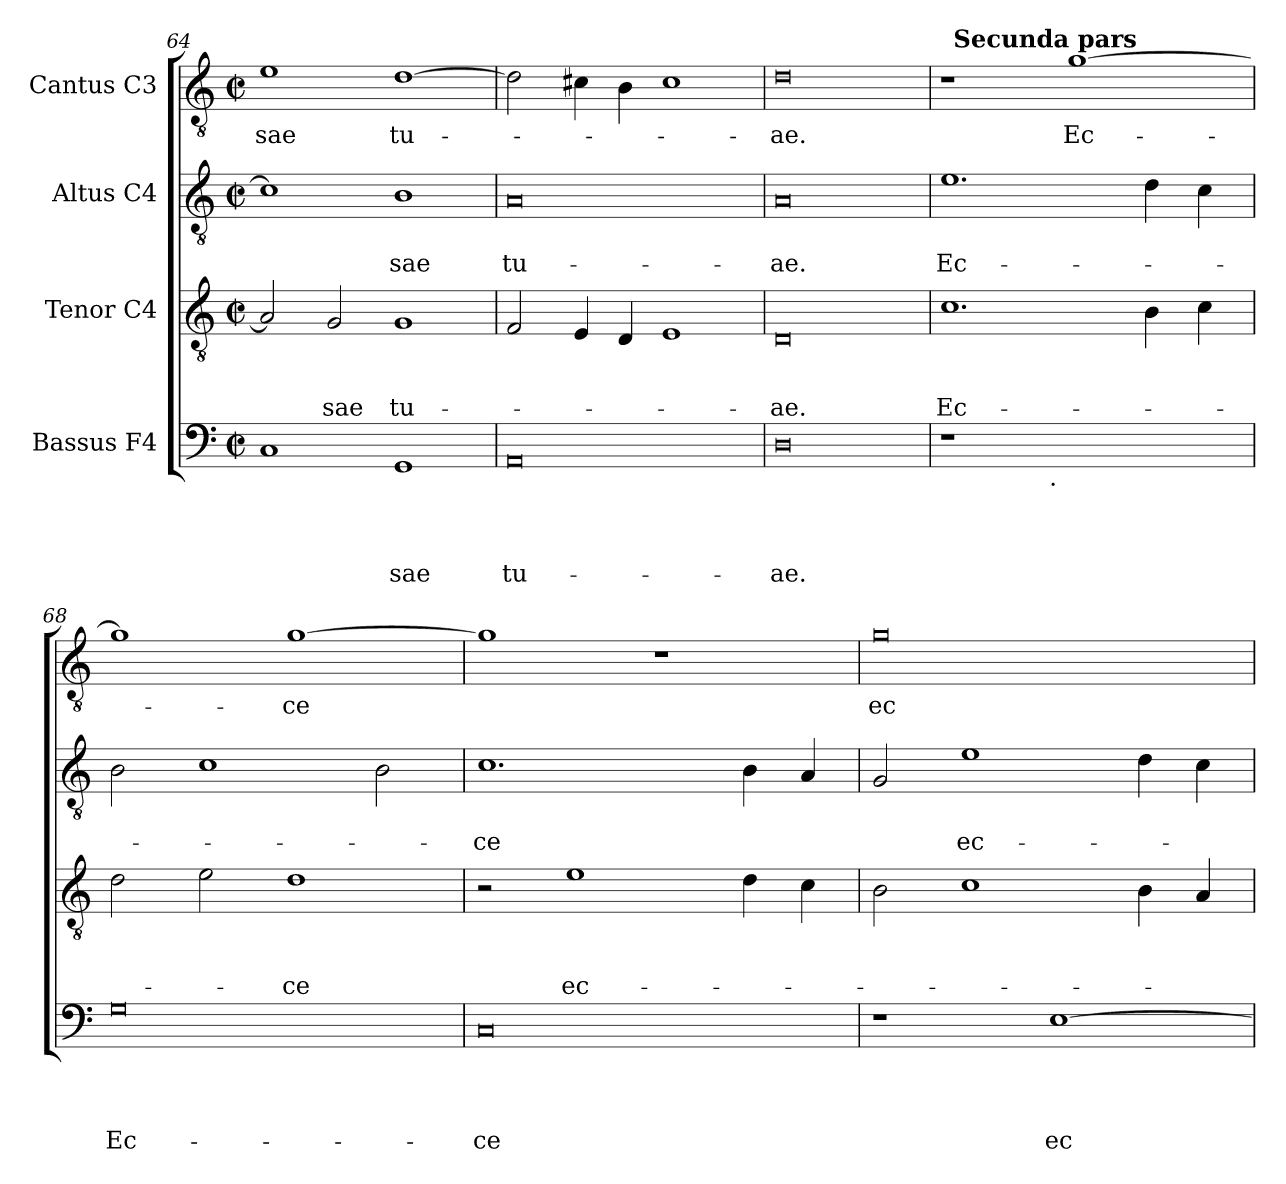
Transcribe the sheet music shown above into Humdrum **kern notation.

**kern	**text	**text	**text	**text	**kern	**text	**text	**text	**kern	**text	**text	**kern	**text
*part4	*part4	*part4	*part4	*part4	*part3	*part3	*part3	*part3	*part2	*part2	*part2	*part1	*part1
*staff4	*staff4	*staff4	*staff4	*staff4	*staff3	*staff3	*staff3	*staff3	*staff2	*staff2	*staff2	*staff1	*staff1
*I"Bassus F4	*	*	*	*	*I"Tenor C4	*	*	*	*I"Altus C4	*	*	*I"Cantus C3	*
*clefF4	*	*	*	*	*clefGv2	*	*	*	*clefGv2	*	*	*clefGv2	*
*k[]	*	*	*	*	*k[]	*	*	*	*k[]	*	*	*k[]	*
*C:	*	*	*	*	*C:	*	*	*	*C:	*	*	*C:	*
*M2/2	*	*	*	*	*M2/2	*	*	*	*M2/2	*	*	*M2/2	*
*met(c|)	*	*	*	*	*met(c|)	*	*	*	*met(c|)	*	*	*met(c|)	*
=64	=64	=64	=64	=64	=64	=64	=64	=64	=64	=64	=64	=64	=64
!	!	!	!	!	!	!	!	!	!	!	!	!	!LO:LY:b
1C	.	.	.	.	2A/]	.	.	.	1c]	.	.	1e	-sae
!	!	!	!	!	!	!	!	!LO:LY:b	!	!	!	!	!
.	.	.	.	.	2G/	.	.	-sae	.	.	.	.	.
!	!	!	!	!LO:LY:b	!	!	!	!LO:LY:b	!	!	!LO:LY:b	!	!LO:LY:b
1GG	.	.	.	-sae	1G	.	.	tu-	1B	.	-sae	[>1d	tu-
=65	=65	=65	=65	=65	=65	=65	=65	=65	=65	=65	=65	=65	=65
!	!	!	!	!LO:LY:b	!	!	!	!	!	!	!LO:LY:b	!	!
0AA	.	.	.	tu-	2F/	.	.	.	0A	.	tu-	2d\]	.
.	.	.	.	.	4E/	.	.	.	.	.	.	4c#X\	.
.	.	.	.	.	4D/	.	.	.	.	.	.	4B\	.
.	.	.	.	.	1E	.	.	.	.	.	.	1c#	.
=66	=66	=66	=66	=66	=66	=66	=66	=66	=66	=66	=66	=66	=66
!	!	!	!	!LO:LY:b	!	!	!	!LO:LY:b	!	!	!LO:LY:b	!	!LO:LY:b
0D	.	.	.	-ae.	0D	.	.	-ae.	0A	.	-ae.	0d	-ae.
!!LO:PB:g=z
=67	=67	=67	=67	=67	=67	=67	=67	=67	=67	=67	=67	=67	=67
!	!	!	!	!	!	!	!	!LO:LY:b	!	!	!LO:LY:b	!	!
*^	*	*	*	*	*	*	*	*	*	*	*	*^	*
1r	2...ryy	.	.	.	.	1.c	.	.	Ec-	1.e	.	Ec-	1r	32ryy	.
!	!	!	!	!	!	!	!	!	!	!	!	!	!	!LO:TX:a:B:t=Secunda pars	!
.	.	.	.	.	.	.	.	.	.	.	.	.	.	1ryy	.
!	!LO:TX:b:t=.	!	!	!	!	!	!	!	!	!	!	!	!	!	!
.	1ryy	.	.	.	.	.	.	.	.	.	.	.	.	.	.
!	!	!	!	!	!	!	!	!	!	!	!	!	!	!	!LO:LY:b
1ryy	.	.	.	.	.	.	.	.	.	.	.	.	[>1g	.	Ec-
.	.	.	.	.	.	.	.	.	.	.	.	.	.	2ryy	.
.	.	.	.	.	.	4B\	.	.	.	4d\	.	.	.	.	.
.	.	.	.	.	.	.	.	.	.	.	.	.	.	4...ryy	.
.	.	.	.	.	.	4c\	.	.	.	4c\	.	.	.	.	.
.	16ryy	.	.	.	.	.	.	.	.	.	.	.	.	.	.
=68	=68	=68	=68	=68	=68	=68	=68	=68	=68	=68	=68	=68	=68	=68	=68
!	!	!	!	!	!LO:LY:b	!	!	!	!	!	!	!	!	!	!
*v	*v	*	*	*	*	*	*	*	*	*	*	*	*v	*v	*
0G	.	.	.	Ec-	2d\	.	.	.	2B\	.	.	1g]	.
.	.	.	.	.	2e\	.	.	.	1c	.	.	.	.
!	!	!	!	!	!	!	!	!LO:LY:b	!	!	!	!	!LO:LY:b
.	.	.	.	.	1d	.	.	-ce	.	.	.	[>1g	-ce
.	.	.	.	.	.	.	.	.	2B\	.	.	.	.
=69	=69	=69	=69	=69	=69	=69	=69	=69	=69	=69	=69	=69	=69
!	!	!	!	!LO:LY:b	!	!	!	!	!	!	!LO:LY:b	!	!
0C	.	.	.	-ce	2r	.	.	.	1.c	.	-ce	1g]	.
!	!	!	!	!	!	!	!	!LO:LY:b	!	!	!	!	!
.	.	.	.	.	1e	.	.	ec-	.	.	.	.	.
.	.	.	.	.	.	.	.	.	.	.	.	1r	.
.	.	.	.	.	4d\	.	.	.	4B\	.	.	.	.
.	.	.	.	.	4c\	.	.	.	4A/	.	.	.	.
=70	=70	=70	=70	=70	=70	=70	=70	=70	=70	=70	=70	=70	=70
!	!	!	!	!	!	!	!	!	!	!	!	!	!LO:LY:b
1r	.	.	.	.	2B\	.	.	.	2G/	.	.	0g	ec-
!	!	!	!	!	!	!	!	!	!	!	!LO:LY:b	!	!
.	.	.	.	.	1c	.	.	.	1e	.	ec-	.	.
!	!	!	!	!LO:LY:b	!	!	!	!	!	!	!	!	!
[>1E	.	.	.	ec-	.	.	.	.	.	.	.	.	.
.	.	.	.	.	4B\	.	.	.	4d\	.	.	.	.
.	.	.	.	.	4A/	.	.	.	4c\	.	.	.	.
=	=	=	=	=	=	=	=	=	=	=	=	=	=
*-	*-	*-	*-	*-	*-	*-	*-	*-	*-	*-	*-	*-	*-
